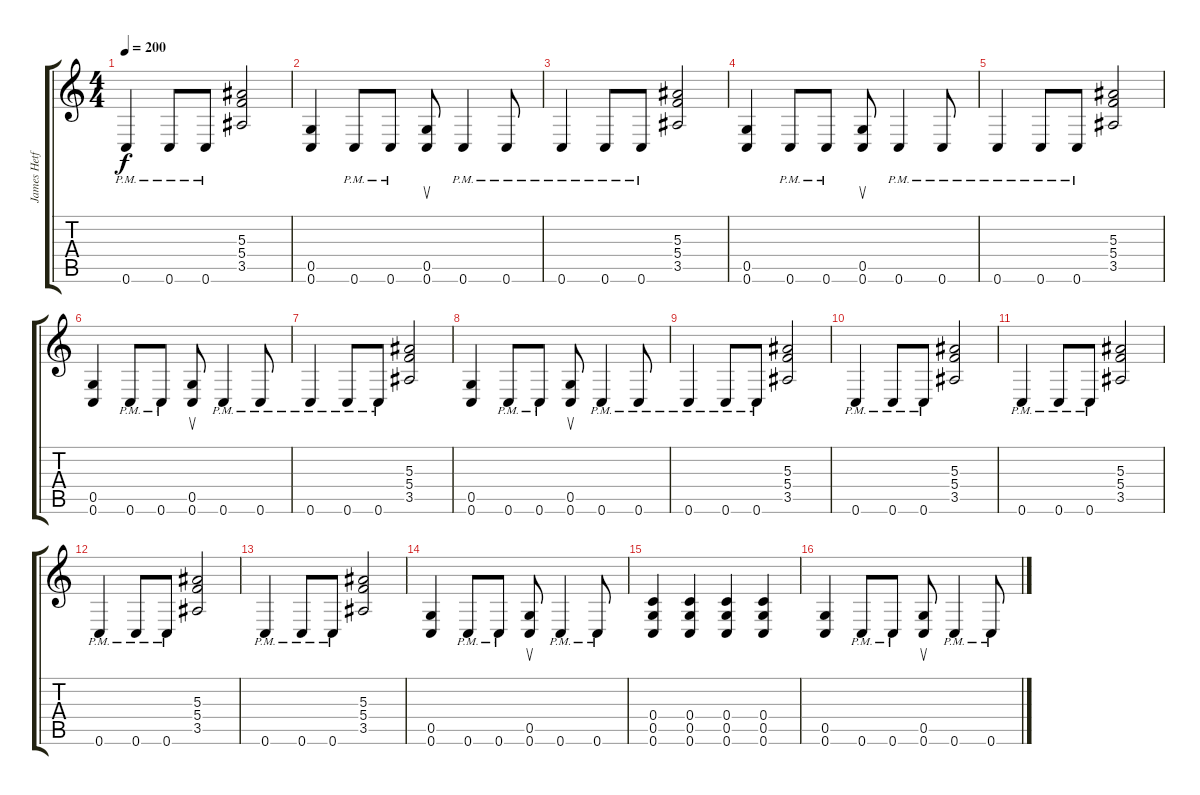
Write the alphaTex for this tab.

\track ("James Hetfield" "James Hetf") {instrument distortionguitar}
\staff {score tabs}
\tuning (D4 A3 F3 C3 G2 C2) {hide}
\ts (4 4)
\tempo 200
\clef g2
\ks c
0.6{pm}.4{dy f} 0.6{pm}.8 0.6{pm}.8 (5.3 5.4 3.5).2 |
(0.5 0.6).4 0.6{pm}.8 0.6{pm}.8 (0.5 0.6).8{su} 0.6{pm}.4 0.6{pm}.8 |
0.6{pm}.4 0.6{pm}.8 0.6{pm}.8 (5.3 5.4 3.5).2 |
(0.5 0.6).4 0.6{pm}.8 0.6{pm}.8 (0.5 0.6).8{su} 0.6{pm}.4 0.6{pm}.8 |
0.6{pm}.4 0.6{pm}.8 0.6{pm}.8 (5.3 5.4 3.5).2 |
(0.5 0.6).4 0.6{pm}.8 0.6{pm}.8 (0.5 0.6).8{su} 0.6{pm}.4 0.6{pm}.8 |
0.6{pm}.4 0.6{pm}.8 0.6{pm}.8 (5.3 5.4 3.5).2 |
(0.5 0.6).4 0.6{pm}.8 0.6{pm}.8 (0.5 0.6).8{su} 0.6{pm}.4 0.6{pm}.8 |
0.6{pm}.4 0.6{pm}.8 0.6{pm}.8 (5.3 5.4 3.5).2 |
0.6{pm}.4 0.6{pm}.8 0.6{pm}.8 (5.3 5.4 3.5).2 |
0.6{pm}.4 0.6{pm}.8 0.6{pm}.8 (5.3 5.4 3.5).2 |
0.6{pm}.4 0.6{pm}.8 0.6{pm}.8 (5.3 5.4 3.5).2 |
0.6{pm}.4 0.6{pm}.8 0.6{pm}.8 (5.3 5.4 3.5).2 |
(0.5 0.6).4 0.6{pm}.8 0.6{pm}.8 (0.5 0.6).8{su} 0.6{pm}.4 0.6{pm}.8 |
(0.4 0.5 0.6).4 (0.4 0.5 0.6).4 (0.4 0.5 0.6).4 (0.4 0.5 0.6).4 |
(0.5 0.6).4 0.6{pm}.8 0.6{pm}.8 (0.5 0.6).8{su} 0.6{pm}.4 0.6{pm}.8
